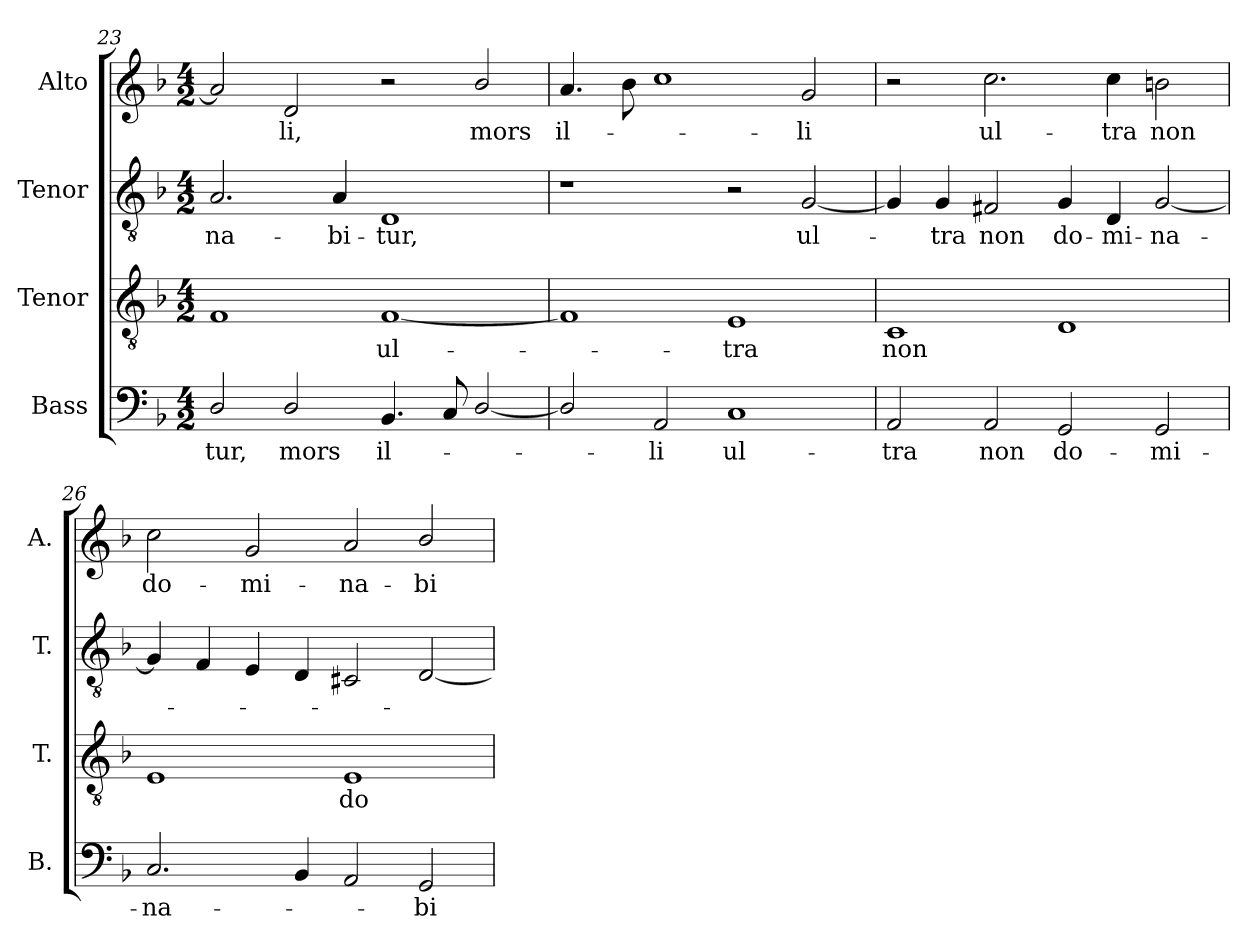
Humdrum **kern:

**kern	**text	**kern	**text	**kern	**text	**kern	**text
*part4	*part4	*part3	*part3	*part2	*part2	*part1	*part1
*staff4	*staff4	*staff3	*staff3	*staff2	*staff2	*staff1	*staff1
*I"Bass	*	*I"Tenor	*	*I"Tenor	*	*I"Alto	*
*I'B.	*	*I'T.	*	*I'T.	*	*I'A.	*
*clefF4	*	*clefGv2	*	*clefGv2	*	*clefG2	*
*	*	*ITrd7c12	*	*ITrd7c12	*	*	*
*k[b-]	*	*k[b-]	*	*k[b-]	*	*k[b-]	*
*F:	*	*F:	*	*F:	*	*F:	*
*M4/2	*	*M4/2	*	*M4/2	*	*M4/2	*
=23	=23	=23	=23	=23	=23	=23	=23
!	!LO:LY:b:color=#000000	!	!	!	!	!	!
!	!	!	!	!	!LO:LY:b:color=#000000	!	!
2Di/	-tur,	1FFi	.	2.AAi/	-na-	2ai/]	.
!	!LO:LY:b:color=#000000	!	!	!	!	!	!
!	!	!	!	!	!	!	!LO:LY:b:color=#000000
2Di/	mors	.	.	.	.	2di/	-li,
!	!	!	!	!	!LO:LY:b:color=#000000	!	!
.	.	.	.	4AAi/	-bi-	.	.
!	!LO:LY:b:color=#000000	!	!	!	!	!	!
!	!	!	!LO:LY:b:color=#000000	!	!	!	!
!	!	!	!	!	!LO:LY:b:color=#000000	!	!
4.BB-i/	il-	[1FFi	ul-	1DDi	-tur,	2r	.
8Ci/	.	.	.	.	.	.	.
!	!	!	!	!	!	!	!LO:LY:b:color=#000000
[2Di/	.	.	.	.	.	2b-i/	mors
=24	=24	=24	=24	=24	=24	=24	=24
!	!	!	!	!	!	!	!LO:LY:b:color=#000000
2Di/]	.	1FFi]	.	1r	.	4.ai/	il-
.	.	.	.	.	.	8b-i\	.
!	!LO:LY:b:color=#000000	!	!	!	!	!	!
2AAi/	-li	.	.	.	.	1cci	.
!	!LO:LY:b:color=#000000	!	!	!	!	!	!
!	!	!	!LO:LY:b:color=#000000	!	!	!	!
1Ci	ul-	1EEi	-tra	2r	.	.	.
!	!	!	!	!	!LO:LY:b:color=#000000	!	!
!	!	!	!	!	!	!	!LO:LY:b:color=#000000
.	.	.	.	[2GGi/	ul-	2gi/	-li
=25	=25	=25	=25	=25	=25	=25	=25
!	!LO:LY:b:color=#000000	!	!	!	!	!	!
!	!	!	!LO:LY:b:color=#000000	!	!	!	!
2AAi/	-tra	1CCi	non	4GGi/]	.	2r	.
!	!	!	!	!	!LO:LY:b:color=#000000	!	!
.	.	.	.	4GGi/	-tra	.	.
!	!LO:LY:b:color=#000000	!	!	!	!	!	!
!	!	!	!	!	!LO:LY:b:color=#000000	!	!
!	!	!	!	!	!	!	!LO:LY:b:color=#000000
2AAi/	non	.	.	2FF#Xi/	non	2.cci\	ul-
!	!LO:LY:b:color=#000000	!	!	!	!	!	!
!	!	!	!	!	!LO:LY:b:color=#000000	!	!
2GGi/	do-	1DDi	.	4GGi/	do-	.	.
!	!	!	!	!	!LO:LY:b:color=#000000	!	!
!	!	!	!	!	!	!	!LO:LY:b:color=#000000
.	.	.	.	4DDi/	-mi-	4cci\	-tra
!	!LO:LY:b:color=#000000	!	!	!	!	!	!
!	!	!	!	!	!LO:LY:b:color=#000000	!	!
!	!	!	!	!	!	!	!LO:LY:b:color=#000000
2GGi/	-mi-	.	.	[2GGi/	-na-	2bni\	non
!!LO:LB:g=z
=26	=26	=26	=26	=26	=26	=26	=26
!	!LO:LY:b:color=#000000	!	!	!	!	!	!
!	!	!	!	!	!	!	!LO:LY:b:color=#000000
2.Ci/	-na-	1EEi	.	4GGi/]	.	2cci\	do-
.	.	.	.	4FFi/	.	.	.
!	!	!	!	!	!	!	!LO:LY:b:color=#000000
.	.	.	.	4EEi/	.	2gi/	-mi-
4BB-i/	.	.	.	4DDi/	.	.	.
!	!	!	!LO:LY:b:color=#000000	!	!	!	!
!	!	!	!	!	!	!	!LO:LY:b:color=#000000
2AAi/	.	1EEi	do-	2CC#Xi/	.	2ai/	-na-
!	!LO:LY:b:color=#000000	!	!	!	!	!	!
!	!	!	!	!	!	!	!LO:LY:b:color=#000000
2GGi/	-bi-	.	.	[2DDi/	.	2b-i/	-bi-
=	=	=	=	=	=	=	=
*-	*-	*-	*-	*-	*-	*-	*-
